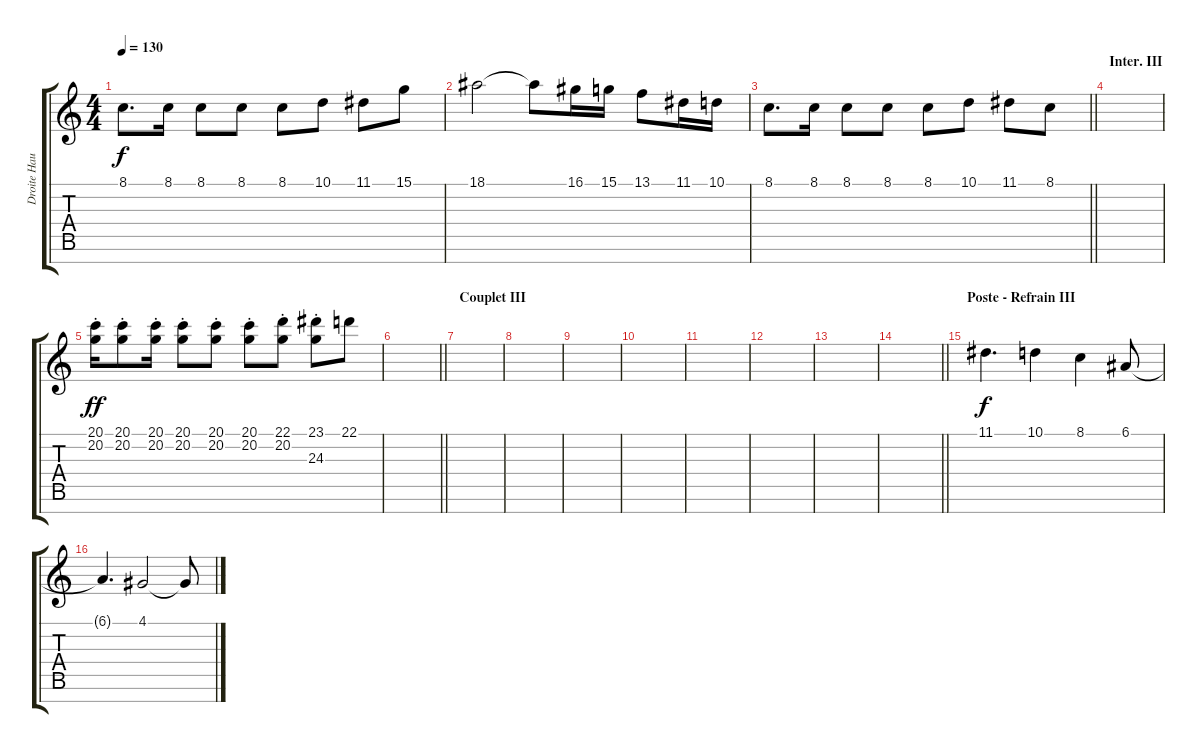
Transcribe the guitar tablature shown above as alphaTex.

\track ("Droite Haute" "Droite Hau") {instrument acousticgrandpiano}
\staff {score tabs}
\tuning (E4 B3 G3 D3 A2 E2 B1) {hide}
\ts (4 4)
\tempo 130
\clef g2
\ks c
8.1.8{d dy f} 8.1.16 8.1.8 8.1.8 8.1.8 10.1.8 11.1.8 15.1.8 |
18.1.2 18.1{t}.8 16.1.16 15.1.16 13.1.8 11.1.16 10.1.16 |
\barLineRight lightlight
8.1.8{d} 8.1.16 8.1.8 8.1.8 8.1.8 10.1.8 11.1.8 8.1.8 |
\section ("" "Inter. III")
|
(20.1{st} 20.2{st}).16{dy ff} (20.1{st} 20.2{st}).8 (20.1{st} 20.2{st}).16 (20.1{st} 20.2{st}).8 (20.1{st} 20.2{st}).8 (20.1{st} 20.2{st}).8 (22.1{st} 20.2{st}).8 (23.1{st} 24.3{st}).8 22.1.8 |
\barLineRight lightlight
|
\section ("" "Couplet III")
|
|
|
|
|
|
|
\barLineRight lightlight
|
\section ("" "Poste - Refrain III")
11.1.4{d dy f} 10.1.4 8.1.4 6.1.8 |
6.1{t}.4{d} 4.1.2 4.1{t}.8
